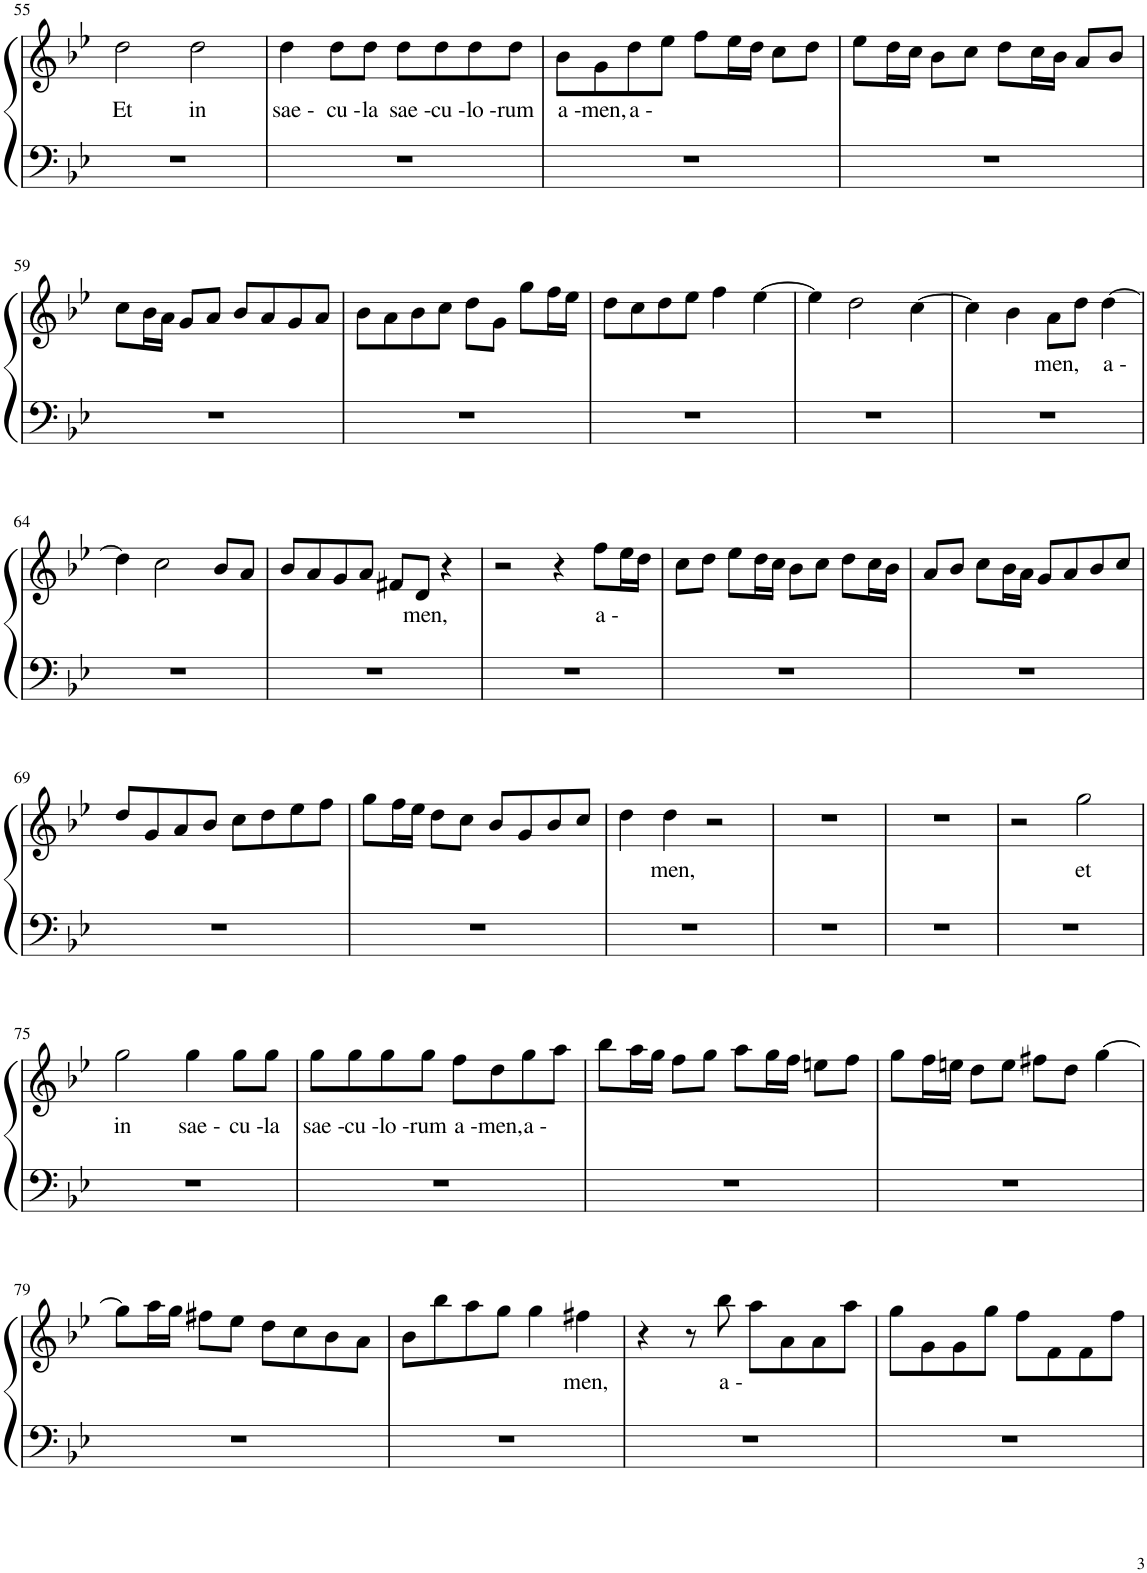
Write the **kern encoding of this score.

**kern	**kern	**text
*part1	*part1	*part1
*staff2	*staff1	*staff1
*I"Piano	*	*
*I'Pno.	*	*
!!LO:PB:g=z
*clefF4	*clefG2	*
*k[b-e-]	*k[b-e-]	*
*M4/4	*M4/4	*
*met(c)	*met(c)	*
=55	=55	=55
!	!	!LO:LY:b
1r	2dd\	Et
!	!	!LO:LY:b
.	2dd\	in
=56	=56	=56
!	!	!LO:LY:b
1r	4dd\	sae -
!	!	!LO:LY:b
.	8dd\L	cu -
!	!	!LO:LY:b
.	8dd\J	la
!	!	!LO:LY:b
.	8dd\L	sae -
!	!	!LO:LY:b
.	8dd\	cu -
!	!	!LO:LY:b
.	8dd\	lo -
!	!	!LO:LY:b
.	8dd\J	rum
=57	=57	=57
!	!	!LO:LY:b
1r	8b-\L	a -
!	!	!LO:LY:b
.	8g\	men,
!	!	!LO:LY:b
.	8dd\	a -
.	8ee-\J	.
.	8ff\L	.
.	16ee-\L	.
.	16dd\JJ	.
.	8cc\L	.
.	8dd\J	.
=58	=58	=58
1r	8ee-\L	.
.	16dd\L	.
.	16cc\JJ	.
.	8b-\L	.
.	8cc\J	.
.	8dd\L	.
.	16cc\L	.
.	16b-\JJ	.
.	8a/L	.
.	8b-/J	.
!!LO:LB:g=z
=59	=59	=59
1r	8cc\L	.
.	16b-\L	.
.	16a\JJ	.
.	8g/L	.
.	8a/J	.
.	8b-/L	.
.	8a/	.
.	8g/	.
.	8a/J	.
=60	=60	=60
1r	8b-\L	.
.	8a\	.
.	8b-\	.
.	8cc\J	.
.	8dd\L	.
.	8g\J	.
.	8gg\L	.
.	16ff\L	.
.	16ee-\JJ	.
=61	=61	=61
1r	8dd\L	.
.	8cc\	.
.	8dd\	.
.	8ee-\J	.
.	4ff\	.
.	[4ee-\	.
=62	=62	=62
1r	4ee-\]	.
.	2dd\	.
.	[4cc\	.
=63	=63	=63
1r	4cc\]	.
.	4b-\	.
!	!	!LO:LY:b
.	8a\L	men,
.	8dd\J	.
!	!	!LO:LY:b
.	[4dd\	a -
!!LO:LB:g=z
=64	=64	=64
1r	4dd\]	.
.	2cc\	.
.	8b-/L	.
.	8a/J	.
=65	=65	=65
1r	8b-/L	.
.	8a/	.
.	8g/	.
.	8a/J	.
.	8f#X/L	.
!	!	!LO:LY:b
.	8d/J	men,
.	4r	.
=66	=66	=66
1r	2r	.
.	4r	.
!	!	!LO:LY:b
.	8ff\L	a -
.	16ee-\L	.
.	16dd\JJ	.
=67	=67	=67
1r	8cc\L	.
.	8dd\J	.
.	8ee-\L	.
.	16dd\L	.
.	16cc\JJ	.
.	8b-\L	.
.	8cc\J	.
.	8dd\L	.
.	16cc\L	.
.	16b-\JJ	.
=68	=68	=68
1r	8a/L	.
.	8b-/J	.
.	8cc\L	.
.	16b-\L	.
.	16a\JJ	.
.	8g/L	.
.	8a/	.
.	8b-/	.
.	8cc/J	.
!!LO:LB:g=z
=69	=69	=69
1r	8dd/L	.
.	8g/	.
.	8a/	.
.	8b-/J	.
.	8cc\L	.
.	8dd\	.
.	8ee-\	.
.	8ff\J	.
=70	=70	=70
1r	8gg\L	.
.	16ff\L	.
.	16ee-\JJ	.
.	8dd\L	.
.	8cc\J	.
.	8b-/L	.
.	8g/	.
.	8b-/	.
.	8cc/J	.
=71	=71	=71
1r	4dd\	.
!	!	!LO:LY:b
.	4dd\	men,
.	2r	.
=72	=72	=72
1r	1r	.
=73	=73	=73
1r	1r	.
=74	=74	=74
1r	2r	.
!	!	!LO:LY:b
.	2gg\	et
!!LO:LB:g=z
=75	=75	=75
!	!	!LO:LY:b
1r	2gg\	in
!	!	!LO:LY:b
.	4gg\	sae -
!	!	!LO:LY:b
.	8gg\L	cu -
!	!	!LO:LY:b
.	8gg\J	la
=76	=76	=76
!	!	!LO:LY:b
1r	8gg\L	sae -
!	!	!LO:LY:b
.	8gg\	cu -
!	!	!LO:LY:b
.	8gg\	lo -
!	!	!LO:LY:b
.	8gg\J	rum
!	!	!LO:LY:b
.	8ff\L	a -
!	!	!LO:LY:b
.	8dd\	men,
!	!	!LO:LY:b
.	8gg\	a -
.	8aa\J	.
=77	=77	=77
1r	8bb-\L	.
.	16aa\L	.
.	16gg\JJ	.
.	8ff\L	.
.	8gg\J	.
.	8aa\L	.
.	16gg\L	.
.	16ff\JJ	.
.	8een\L	.
.	8ff\J	.
=78	=78	=78
1r	8gg\L	.
.	16ff\L	.
.	16een\JJ	.
.	8dd\L	.
.	8ee\J	.
.	8ff#X\L	.
.	8dd\J	.
.	[4gg\	.
!!LO:LB:g=z
=79	=79	=79
1r	8gg\L]	.
.	16aa\L	.
.	16gg\JJ	.
.	8ff#X\L	.
.	8ee-\J	.
.	8dd\L	.
.	8cc\	.
.	8b-\	.
.	8a\J	.
=80	=80	=80
1r	8b-\L	.
.	8bb-\	.
.	8aa\	.
.	8gg\J	.
.	4gg\	.
!	!	!LO:LY:b
.	4ff#X\	men,
=81	=81	=81
1r	4r	.
.	8r	.
!	!	!LO:LY:b
.	8bb-\	a -
.	8aa\L	.
.	8a\	.
.	8a\	.
.	8aa\J	.
=82	=82	=82
1r	8gg\L	.
.	8g\	.
.	8g\	.
.	8gg\J	.
.	8ff\L	.
.	8f\	.
.	8f\	.
.	8ff\J	.
=	=	=
*-	*-	*-
